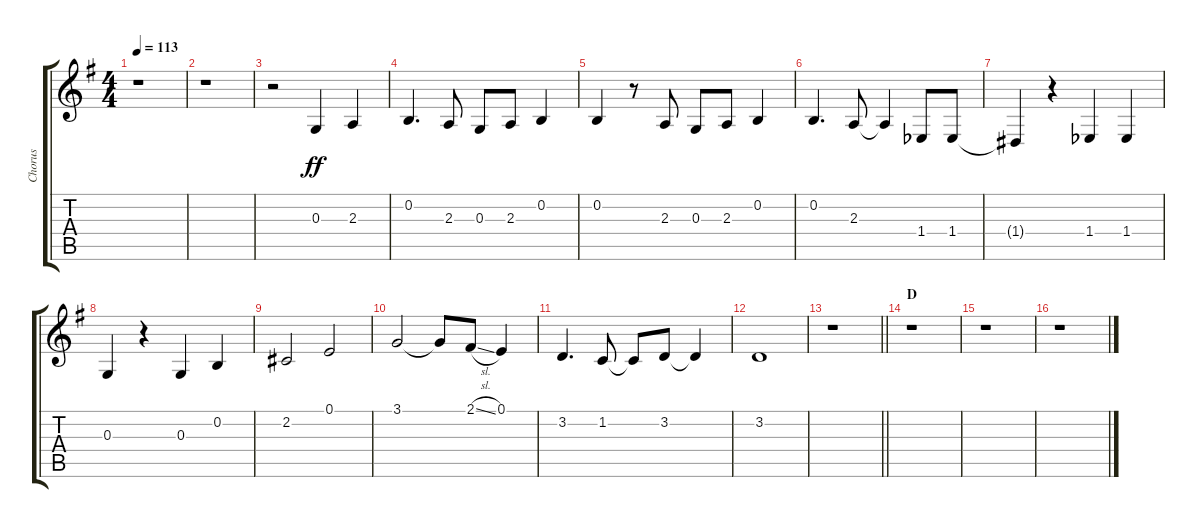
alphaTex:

\track ("Chorus" "Chorus") {instrument voiceoohs}
\staff {score tabs}
\tuning (E4 B3 G3 D3 A2 E2) {hide}
\ts (4 4)
\tempo 113
\clef g2
\ks g
r.1{dy ff} |
r.1 |
r.2 0.3.4 2.3.4 |
0.2.4{d} 2.3.8 0.3.8 2.3.8 0.2.4 |
0.2.4 r.8 2.3.8 0.3.8 2.3.8 0.2.4 |
0.2.4{d} 2.3.8 2.3{t}.4 1.4{acc b}.8 1.4{acc b}.8 |
1.4{t}.4 r.4 1.4{acc b}.4 1.4{acc b}.4 |
0.3.4 r.4 0.3.4 0.2.4 |
2.2.2 0.1.2 |
3.1.2 3.1{t}.8 2.1{sl}.8 0.1.4 |
3.2.4{d} 1.2.8 1.2{t}.8 3.2.8 3.2{t}.4 |
3.2.1 |
\barLineRight lightlight
r.1 |
\section ("" "D")
r.1 |
r.1 |
r.1
